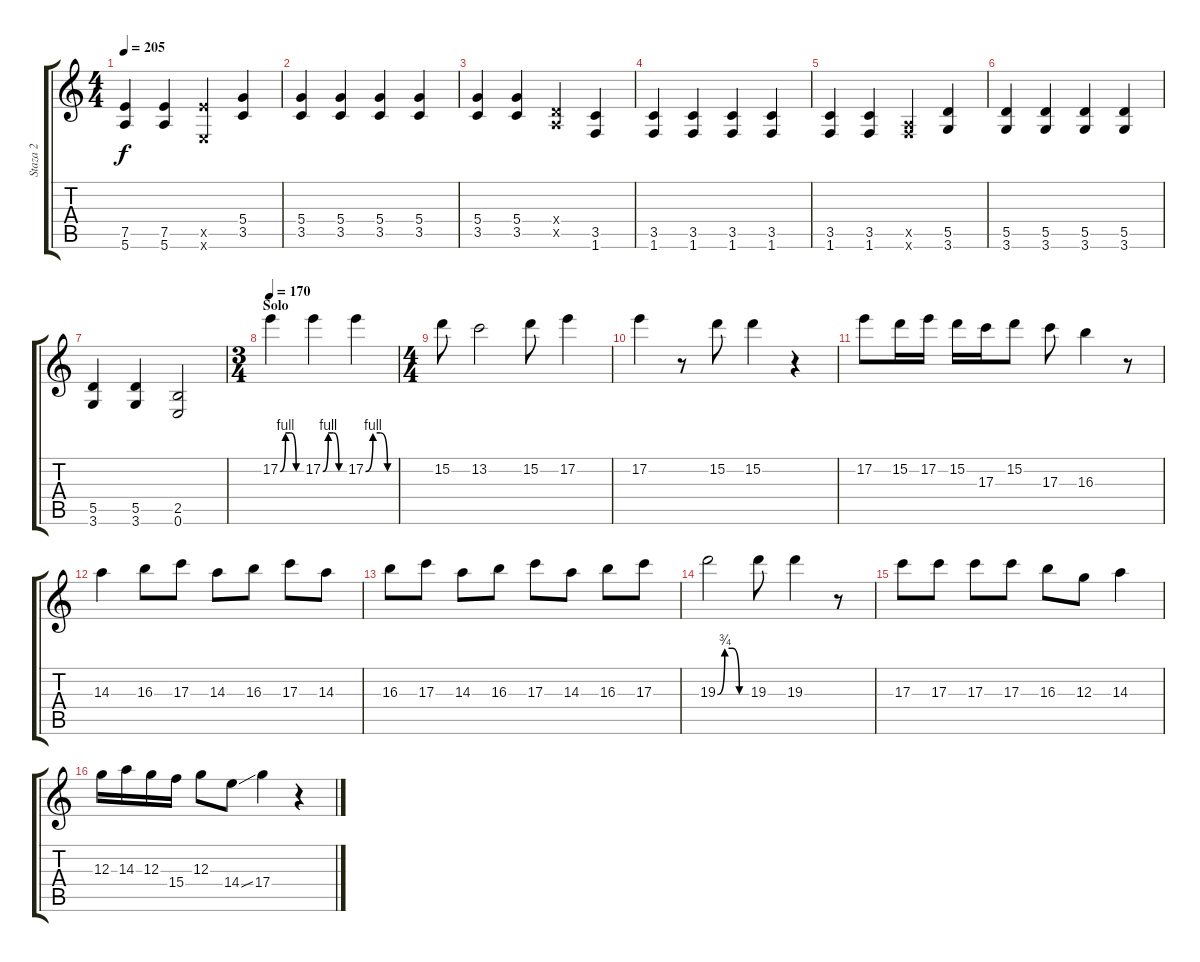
\track ("Staza 2" "Staza 2") {instrument distortionguitar}
\staff {score tabs}
\tuning (E4 B3 G3 D3 A2 E2) {hide}
\ts (4 4)
\tempo 205
\clef g2
\ks c
(7.5 5.6).4{dy f} (7.5 5.6).4 (7.5{x} 0.6{x}).4 (5.4 3.5).4 |
(5.4 3.5).4 (5.4 3.5).4 (5.4 3.5).4 (5.4 3.5).4 |
(5.4 3.5).4 (5.4 3.5).4 (0.4{x} 0.5{x}).4 (3.5 1.6).4 |
(3.5 1.6).4 (3.5 1.6).4 (3.5 1.6).4 (3.5 1.6).4 |
(3.5 1.6).4 (3.5 1.6).4 (0.5{x} 1.6{x}).4 (5.5 3.6).4 |
(5.5 3.6).4 (5.5 3.6).4 (5.5 3.6).4 (5.5 3.6).4 |
(5.5 3.6).4 (5.5 3.6).4 (2.5 0.6).2 |
\ts (3 4)
\section ("" "Solo")
\tempo 140
\tempo 170
17.2{be (custom 0 0 15 4 30 4 45 0 60 0)}.4 17.2{be (custom 0 0 15 4 30 4 45 0 60 0)}.4 17.2{be (custom 0 0 15 4 30 4 45 0 60 0)}.4 |
\ts (4 4)
15.2.8 13.2.2 15.2.8 17.2.4 |
17.2.4 r.8 15.2.8 15.2.4 r.4 |
17.2.8 15.2.16 17.2.16 15.2.16 17.3.16 15.2.8 17.3.8 16.3.4 r.8 |
14.3.4 16.3.8 17.3.8 14.3.8 16.3.8 17.3.8 14.3.8 |
16.3.8 17.3.8 14.3.8 16.3.8 17.3.8 14.3.8 16.3.8 17.3.8 |
19.3{be (custom 0 0 15 3 30 3 45 0 60 0)}.2 19.3.8 19.3.4 r.8 |
17.3.8 17.3.8 17.3.8 17.3.8 16.3.8 12.3.8 14.3.4 |
12.3.16 14.3.16 12.3.16 15.4.16 12.3.8 14.4{ss}.8 17.4.4 r.4
